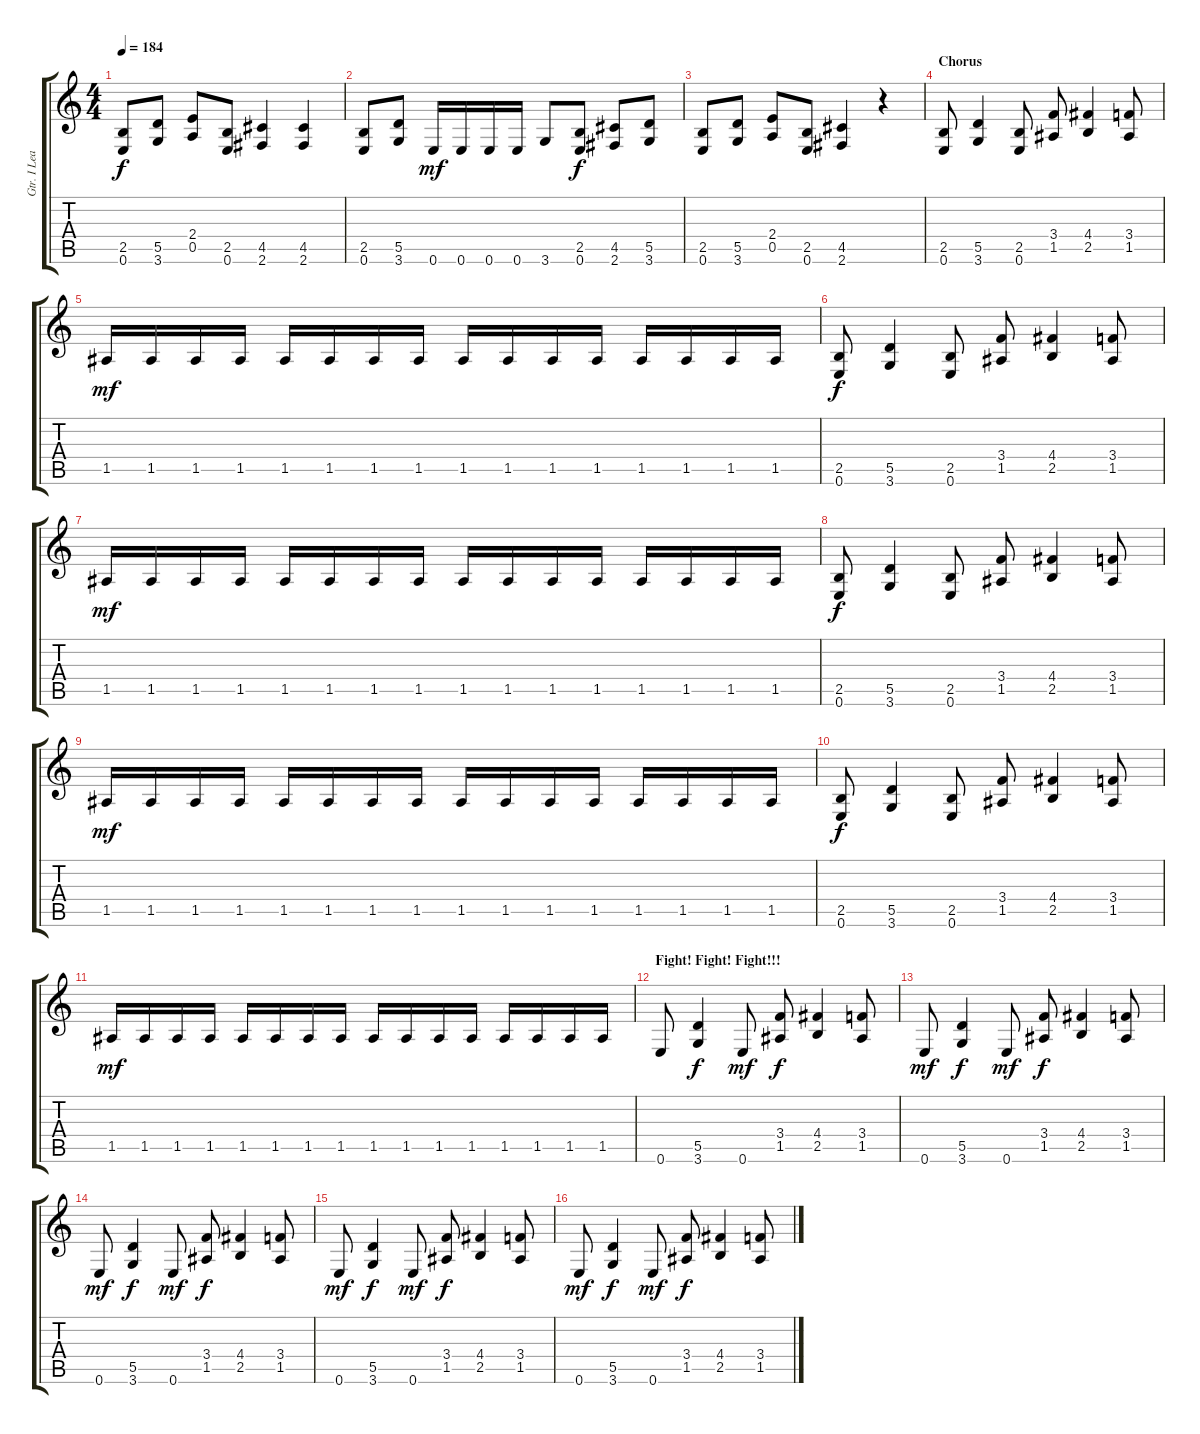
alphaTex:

\track ("Gtr. I Lead" "Gtr. I Lea") {instrument overdrivenguitar}
\staff {score tabs}
\tuning (E4 B3 G3 D3 A2 E2) {hide}
\ts (4 4)
\tempo 184
\clef g2
\ks c
(2.5 0.6).8{dy f} (5.5 3.6).8 (2.4 0.5).8 (2.5 0.6).8 (4.5 2.6).4 (4.5 2.6).4 |
(2.5 0.6).8 (5.5 3.6).8 0.6.16{dy mf} 0.6.16 0.6.16 0.6.16 3.6.8 (2.5 0.6).8{dy f} (4.5 2.6).8 (5.5 3.6).8 |
(2.5 0.6).8 (5.5 3.6).8 (2.4 0.5).8 (2.5 0.6).8 (4.5 2.6).4 r.4 |
\section ("" "Chorus")
(2.5 0.6).8 (5.5 3.6).4 (2.5 0.6).8 (3.4 1.5).8 (4.4 2.5).4 (3.4 1.5).8 |
1.5.16{dy mf} 1.5.16 1.5.16 1.5.16 1.5.16 1.5.16 1.5.16 1.5.16 1.5.16 1.5.16 1.5.16 1.5.16 1.5.16 1.5.16 1.5.16 1.5.16 |
(2.5 0.6).8{dy f} (5.5 3.6).4 (2.5 0.6).8 (3.4 1.5).8 (4.4 2.5).4 (3.4 1.5).8 |
1.5.16{dy mf} 1.5.16 1.5.16 1.5.16 1.5.16 1.5.16 1.5.16 1.5.16 1.5.16 1.5.16 1.5.16 1.5.16 1.5.16 1.5.16 1.5.16 1.5.16 |
(2.5 0.6).8{dy f} (5.5 3.6).4 (2.5 0.6).8 (3.4 1.5).8 (4.4 2.5).4 (3.4 1.5).8 |
1.5.16{dy mf} 1.5.16 1.5.16 1.5.16 1.5.16 1.5.16 1.5.16 1.5.16 1.5.16 1.5.16 1.5.16 1.5.16 1.5.16 1.5.16 1.5.16 1.5.16 |
(2.5 0.6).8{dy f} (5.5 3.6).4 (2.5 0.6).8 (3.4 1.5).8 (4.4 2.5).4 (3.4 1.5).8 |
1.5.16{dy mf} 1.5.16 1.5.16 1.5.16 1.5.16 1.5.16 1.5.16 1.5.16 1.5.16 1.5.16 1.5.16 1.5.16 1.5.16 1.5.16 1.5.16 1.5.16 |
\section ("" "Fight! Fight! Fight!!!")
0.6.8 (5.5 3.6).4{dy f} 0.6.8{dy mf} (3.4 1.5).8{dy f} (4.4 2.5).4 (3.4 1.5).8 |
0.6.8{dy mf} (5.5 3.6).4{dy f} 0.6.8{dy mf} (3.4 1.5).8{dy f} (4.4 2.5).4 (3.4 1.5).8 |
0.6.8{dy mf} (5.5 3.6).4{dy f} 0.6.8{dy mf} (3.4 1.5).8{dy f} (4.4 2.5).4 (3.4 1.5).8 |
0.6.8{dy mf} (5.5 3.6).4{dy f} 0.6.8{dy mf} (3.4 1.5).8{dy f} (4.4 2.5).4 (3.4 1.5).8 |
0.6.8{dy mf} (5.5 3.6).4{dy f} 0.6.8{dy mf} (3.4 1.5).8{dy f} (4.4 2.5).4 (3.4 1.5).8
